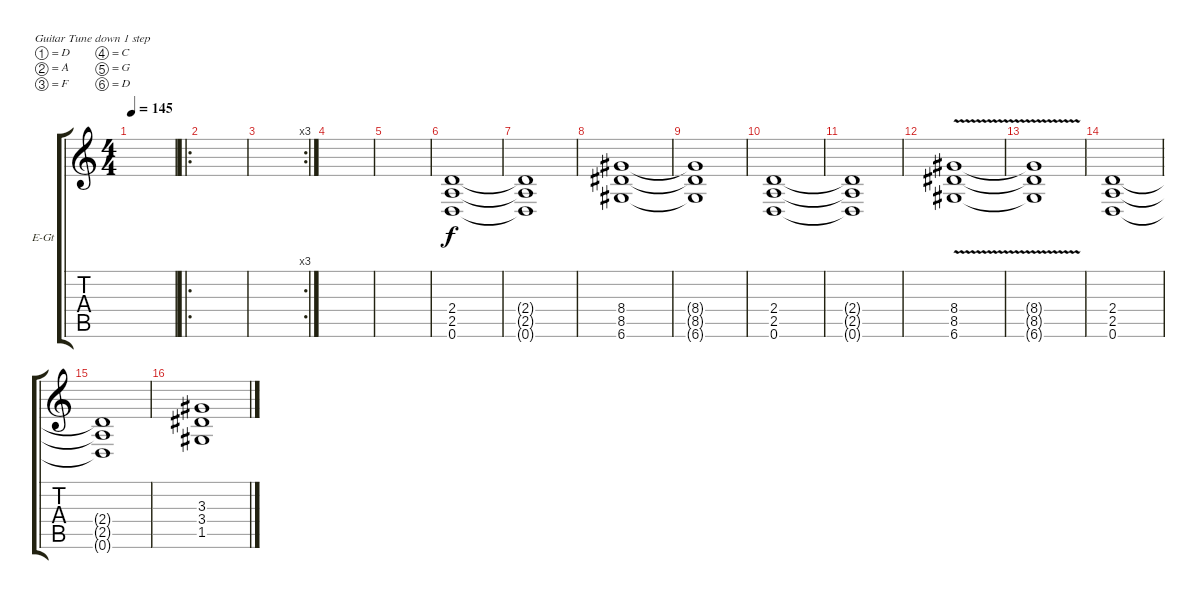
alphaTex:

\defaultSystemsLayout 4
\bracketExtendMode groupsimilarinstruments
\firstSystemTrackNameOrientation horizontal
\otherSystemsTrackNameOrientation horizontal
\track ("Solo Guitar" "E-Gt") {instrument distortionguitar}
\staff {score tabs}
\tuning (D4 A3 F3 C3 G2 D2)
\ts (4 4)
\tempo 145
\clef g2
\scale
0.453125
\ks c
|
\ro
\scale
0.285156 |
\rc 3
\scale
0.261719 |
\scale
0.333333 |
\scale
0.333333 |
\scale
0.333333 (2.4 2.5 0.6).1 |
\scale
0.333333 (2.4{t} 2.5{t} 0.6{t}).1 |
\scale
0.333333 (8.4 8.5 6.6).1 |
\scale
0.333333 (8.4{t} 6.6{t} 8.5{t}).1 |
\scale
0.333333 (2.4 2.5 0.6).1 |
\scale
0.333333 (2.4{t} 2.5{t} 0.6{t}).1 |
\scale
0.333333 (8.4{v} 8.5 6.6).1 |
\scale
0.333333 (8.4{v t} 6.6{t} 8.5{t}).1 |
\scale
0.333333 (2.5 0.6 2.4).1 |
\scale
0.333333 (2.5{t} 0.6{t} 2.4{t}).1 |
\scale
0.333333 (1.5 3.4 3.3).1
